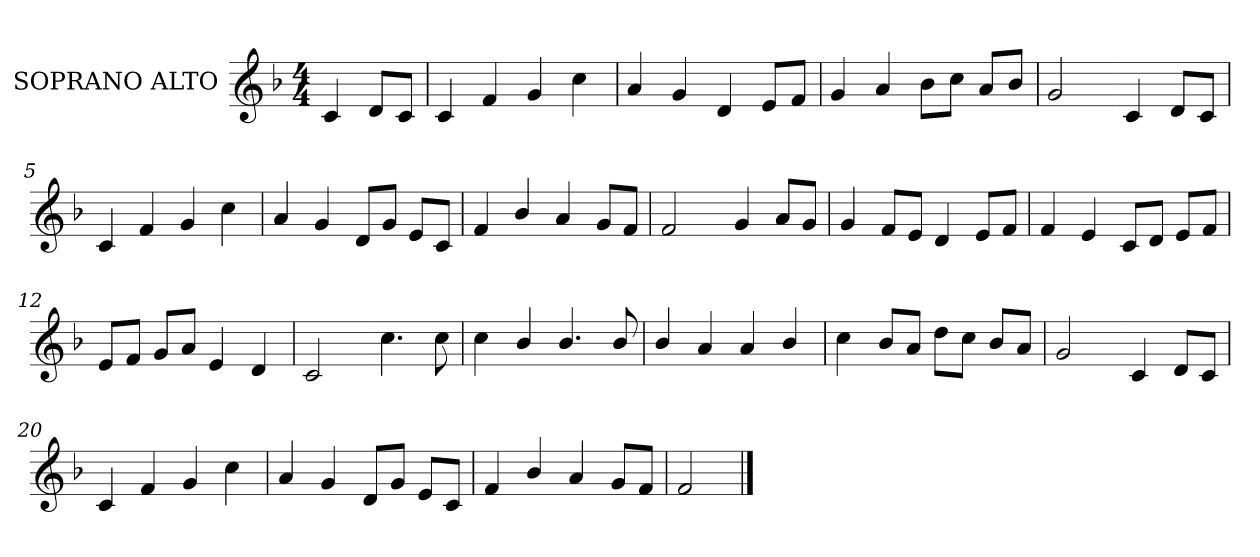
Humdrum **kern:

**kern
*part1
*staff1
*I"SOPRANO ALTO
*I'S. A.
!!LO:PB:g=z
*clefG2
*k[b-]
*F:
*M4/4
=
4ci/
8di/L
8ci/J
=
4ci/
4fi/
4gi/
4cci\
=1
4ai/
4gi/
4di/
8ei/L
8fi/J
=2
4gi/
4ai/
8b-i\L
8cci\J
8ai/L
8b-i/J
=3
2gi/
!!LO:LB:g=z
=4-
4ci/
8di/L
8ci/J
=5
4ci/
4fi/
4gi/
4cci\
=6
4ai/
4gi/
8di/L
8gi/J
8ei/L
8ci/J
=7
4fi/
4b-i/
4ai/
8gi/L
8fi/J
=8
2fi/
!!LO:LB:g=z
=9-
4gi/
8ai/L
8gi/J
=10
4gi/
8fi/L
8ei/J
4di/
8ei/L
8fi/J
=11
4fi/
4ei/
8ci/L
8di/J
8ei/L
8fi/J
=12
8ei/L
8fi/J
8gi/L
8ai/J
4ei/
4di/
=13
2ci/
!!LO:LB:g=z
=14-
4.cci\
8cci\
=15
4cci\
4b-i/
4.b-i/
8b-i/
=16
4b-i/
4ai/
4ai/
4b-i/
=17
4cci\
8b-i/L
8ai/J
8ddi\L
8cci\J
8b-i/L
8ai/J
=18
2gi/
!!LO:LB:g=z
=19-
4ci/
8di/L
8ci/J
=20
4ci/
4fi/
4gi/
4cci\
=21
4ai/
4gi/
8di/L
8gi/J
8ei/L
8ci/J
=22
4fi/
4b-i/
4ai/
8gi/L
8fi/J
=23
2fi/
==
*-
